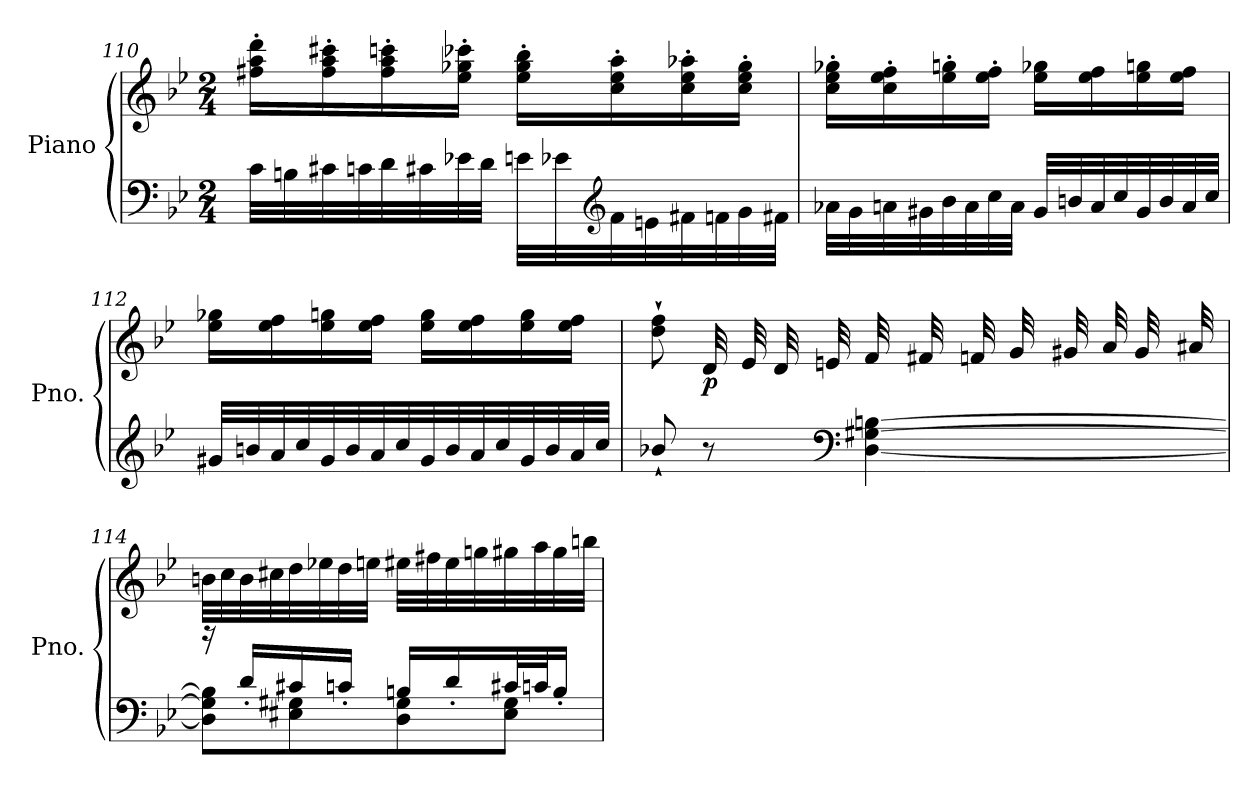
**kern	**kern	**dynam
*part1	*part1	*part1
*staff2	*staff1	*staff1/2
*I"Piano	*	*
*I'Pno.	*	*
*clefF4	*clefG2	*
*k[b-e-]	*k[b-e-]	*
*M2/4	*M2/4	*
=110	=110	=110
32c\LLL	16ff#X\' 16aa\' 16ddd\'LL	.
32Bn\	.	.
32c#X\	16ff#\' 16aa\' 16ccc#X\'	.
32cn\	.	.
32d\	16ff#\' 16aa\' 16cccn\'	.
32c#X\	.	.
32e-X\	16ee-\' 16gg-X\' 16ccc-X\'JJ	.
32d\JJJ	.	.
32en\LLL	16ee-\' 16gg-\' 16bb-\'LL	.
32e-X\	.	.
*clefG2	*	*
32f\	16cc\' 16ee-\' 16aa\'	.
32en\	.	.
32f#X\	16cc\' 16ee-\' 16aa-X\'	.
32fn\	.	.
32g\	16cc\' 16ee-\' 16gg-\'JJ	.
32f#X\JJJ	.	.
!!LO:LB:g=z
=111	=111	=111
32a-X\LLL	16cc\' 16ee-\' 16gg-X\'LL	.
32g\	.	.
32an\	16cc\' 16ee-\' 16ff\'	.
32g#X\	.	.
32b-\	16ee-\' 16ggn\'	.
32a\	.	.
32cc\	16ee-\' 16ff\'JJ	.
32a\JJJ	.	.
32g#/LLL	16ee-\ 16gg-X\LL	.
32bn/	.	.
32a/	16ee-\ 16ff\	.
32cc/	.	.
32g#/	16ee-\ 16ggn\	.
32b/	.	.
32a/	16ee-\ 16ff\JJ	.
32cc/JJJ	.	.
!!LO:LB:g=z
=112	=112	=112
32g#X/LLL	16ee-\ 16gg-X\LL	.
32bn/	.	.
32a/	16ee-\ 16ff\	.
32cc/	.	.
32g#/	16ee-\ 16ggn\	.
32b/	.	.
32a/	16ee-\ 16ff\JJ	.
32cc/	.	.
32g#/	16ee-\ 16gg\LL	.
32b/	.	.
32a/	16ee-\ 16ff\	.
32cc/	.	.
32g#/	16ee-\ 16gg\	.
32b/	.	.
32a/	16ee-\ 16ff\JJ	.
32cc/JJJ	.	.
=113	=113	=113
8b-X`/	8dd\` 8ff\`	.
!	!	!LO:DY:b
8r	32d/	p
.	32e-/	.
.	32d/	.
.	32en/	.
*clefF4	*	*
[4D\ [4G#X\ [4Bn\	32f/	.
.	32f#X/	.
.	32fn/	.
.	32g/	.
.	32g#X/	.
.	32a/	.
.	32g#/	.
.	32a#X/	.
!!LO:LB:g=z
=114	=114	=114
*^	*	*
8D\] 8G#\] 8B\]L	16rff	32bn\LLL	.
.	.	32cc\	.
.	16d'/LL	32b\	.
.	.	32cc#X\	.
8E#X\ 8G#X\	16c#X'/	32dd\	.
.	.	32ee-X\	.
.	16cn'/JJ	32dd\	.
.	.	32een\JJJ	.
8D\ 8G#\	16Bn'/LL	32ee#X\LLL	.
.	.	32ff#X\	.
.	16d'/	32ee#\	.
.	.	32ggn\	.
8E#\ 8G#\J	32c#X/L	32gg#X\	.
.	32cn/J	32aa\	.
.	16B'/JJ	32gg#\	.
.	.	32bbn\JJJ	.
*v	*v	*	*
=	=	=
*-	*-	*-
